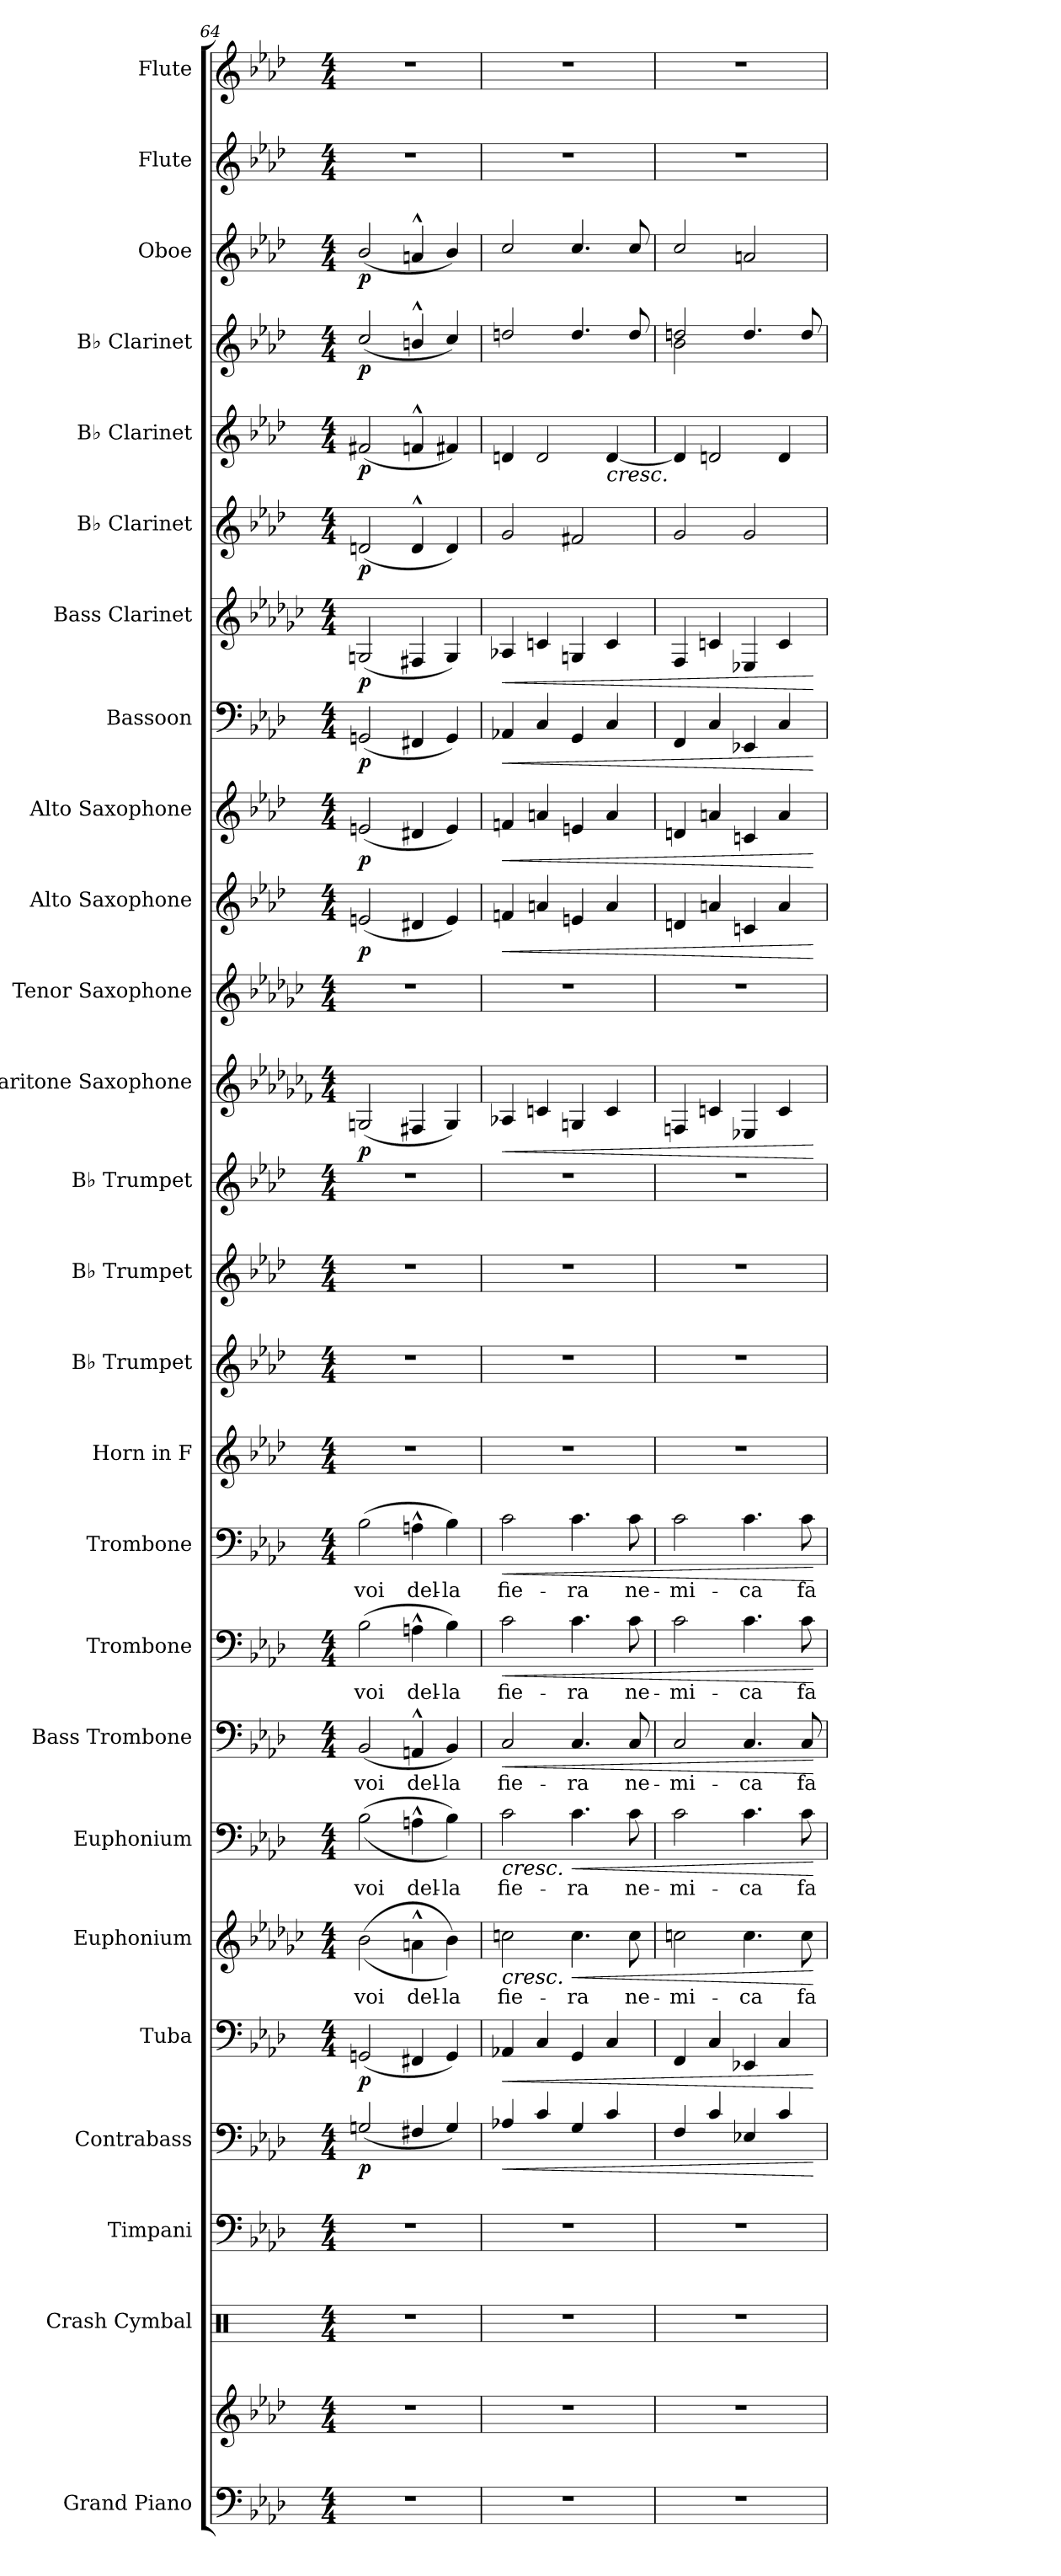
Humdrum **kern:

**kern	**kern	**kern	**kern	**kern	**dynam	**kern	**dynam	**kern	**text	**dynam	**kern	**text	**dynam	**kern	**text	**dynam	**kern	**text	**dynam	**kern	**text	**dynam	**kern	**kern	**kern	**kern	**kern	**dynam	**kern	**kern	**dynam	**kern	**dynam	**kern	**dynam	**kern	**dynam	**kern	**dynam	**kern	**dynam	**kern	**dynam	**kern	**dynam	**kern	**kern
*part26	*part26	*part25	*part24	*part23	*part23	*part22	*part22	*part21	*part21	*part21	*part20	*part20	*part20	*part19	*part19	*part19	*part18	*part18	*part18	*part17	*part17	*part17	*part16	*part15	*part14	*part13	*part12	*part12	*part11	*part10	*part10	*part9	*part9	*part8	*part8	*part7	*part7	*part6	*part6	*part5	*part5	*part4	*part4	*part3	*part3	*part2	*part1
*staff27	*staff26	*staff25	*staff24	*staff23	*staff23	*staff22	*staff22	*staff21	*staff21	*staff21	*staff20	*staff20	*staff20	*staff19	*staff19	*staff19	*staff18	*staff18	*staff18	*staff17	*staff17	*staff17	*staff16	*staff15	*staff14	*staff13	*staff12	*staff12	*staff11	*staff10	*staff10	*staff9	*staff9	*staff8	*staff8	*staff7	*staff7	*staff6	*staff6	*staff5	*staff5	*staff4	*staff4	*staff3	*staff3	*staff2	*staff1
*I"Grand Piano	*	*I"Crash Cymbal	*I"Timpani	*I"Contrabass	*	*I"Tuba	*	*I"Euphonium	*	*	*I"Euphonium	*	*	*I"Bass Trombone	*	*	*I"Trombone	*	*	*I"Trombone	*	*	*I"Horn in F	*I"B♭ Trumpet	*I"B♭ Trumpet	*I"B♭ Trumpet	*I"Baritone Saxophone	*	*I"Tenor Saxophone	*I"Alto Saxophone	*	*I"Alto Saxophone	*	*I"Bassoon	*	*I"Bass Clarinet	*	*I"B♭ Clarinet	*	*I"B♭ Clarinet	*	*I"B♭ Clarinet	*	*I"Oboe	*	*I"Flute	*I"Flute
*I'Pno.	*	*I'Cr. Cym.	*I'Timp.	*I'Cb.	*	*I'Tba.	*	*I'Euph.	*	*	*I'Euph.	*	*	*I'B. Tbn.	*	*	*I'Tbn.	*	*	*I'Tbn.	*	*	*	*I'B♭ Tpt.	*I'B♭ Tpt.	*I'B♭ Tpt.	*I'Bar. Sax.	*	*I'T. Sax.	*I'A. Sax.	*	*I'A. Sax.	*	*I'Bsn.	*	*I'B. Cl.	*	*I'B♭ Cl.	*	*I'B♭ Cl.	*	*I'B♭ Cl.	*	*I'Ob.	*	*I'Fl.	*I'Fl.
*clefF4	*clefG2	*clefX	*clefF4	*clefF4	*	*clefF4	*	*clefG2	*	*	*clefF4	*	*	*clefF4	*	*	*clefF4	*	*	*clefF4	*	*	*clefG2	*clefG2	*clefG2	*clefG2	*clefG2	*	*clefG2	*clefG2	*	*clefG2	*	*clefF4	*	*clefG2	*	*clefG2	*	*clefG2	*	*clefG2	*	*clefG2	*	*clefG2	*clefG2
*	*	*	*	*ITrd7c12	*	*	*	*ITrd8c14	*	*	*	*	*	*	*	*	*	*	*	*	*	*	*ITrd4c7	*ITrd1c2	*ITrd1c2	*ITrd1c2	*ITrd12c21	*	*ITrd8c14	*ITrd5c9	*	*ITrd5c9	*	*	*	*ITrd8c14	*	*ITrd1c2	*	*ITrd1c2	*	*ITrd1c2	*	*	*	*	*
*k[b-e-a-d-]	*k[b-e-a-d-]	*k[]	*k[b-e-a-d-]	*k[b-e-a-d-]	*	*k[b-e-a-d-]	*	*k[b-e-a-d-g-c-]	*	*	*k[b-e-a-d-]	*	*	*k[b-e-a-d-]	*	*	*k[b-e-a-d-]	*	*	*k[b-e-a-d-]	*	*	*k[b-e-a-d-g-]	*k[b-e-a-d-g-c-]	*k[b-e-a-d-g-c-]	*k[b-e-a-d-g-c-]	*k[b-e-a-d-g-c-f-]	*	*k[b-e-a-d-g-c-]	*k[b-e-a-d-g-c-f-]	*	*k[b-e-a-d-g-c-f-]	*	*k[b-e-a-d-]	*	*k[b-e-a-d-g-c-]	*	*k[b-e-a-d-g-c-]	*	*k[b-e-a-d-g-c-]	*	*k[b-e-a-d-g-c-]	*	*k[b-e-a-d-]	*	*k[b-e-a-d-]	*k[b-e-a-d-]
*M4/4	*M4/4	*M4/4	*M4/4	*M4/4	*	*M4/4	*	*M4/4	*	*	*M4/4	*	*	*M4/4	*	*	*M4/4	*	*	*M4/4	*	*	*M4/4	*M4/4	*M4/4	*M4/4	*M4/4	*	*M4/4	*M4/4	*	*M4/4	*	*M4/4	*	*M4/4	*	*M4/4	*	*M4/4	*	*M4/4	*	*M4/4	*	*M4/4	*M4/4
=64	=64	=64	=64	=64	=64	=64	=64	=64	=64	=64	=64	=64	=64	=64	=64	=64	=64	=64	=64	=64	=64	=64	=64	=64	=64	=64	=64	=64	=64	=64	=64	=64	=64	=64	=64	=64	=64	=64	=64	=64	=64	=64	=64	=64	=64	=64	=64
!	!	!	!	!	!LO:DY:b	!	!LO:DY:b	!	!LO:LY:b	!	!	!LO:LY:b	!	!	!LO:LY:b	!	!	!LO:LY:b	!	!	!LO:LY:b	!	!	!	!	!	!	!LO:DY:b	!	!	!LO:DY:b	!	!LO:DY:b	!	!LO:DY:b	!	!LO:DY:b	!	!LO:DY:b	!	!LO:DY:b	!	!LO:DY:b	!	!LO:DY:b	!	!
1r	1r	1r	1r	(>2GGn/	p	(>2GGn/	p	(>(>2B-\	voi	.	(>(>2B-\	voi	.	(>2BB-/	voi	.	(>2B-\	voi	.	(>2B-\	voi	.	1r	1r	1r	1r	(>2GGn/	p	1r	(>2Gn/	p	(>2Gn/	p	(>2GGn/	p	(>2GGn/	p	(>2cn/	p	(>2en/	p	(>2b-/	p	(>2b-/	p	1r	1r
!	!	!	!	!	!	!	!	!	!LO:LY:b	!	!	!LO:LY:b	!	!	!LO:LY:b	!	!	!LO:LY:b	!	!	!LO:LY:b	!	!	!	!	!	!	!	!	!	!	!	!	!	!	!	!	!	!	!	!	!	!	!	!	!	!
.	.	.	.	4FF#X/	.	4FF#X/	.	4An^^\	del-	.	4An^^\	del-	.	4AAn^^/	del-	.	4An^^\	del-	.	4An^^\	del-	.	.	.	.	.	4FF#X/	.	.	4F#X/	.	4F#X/	.	4FF#X/	.	4FF#X/	.	4c^^/	.	4e-X^^/	.	4an^^/	.	4an^^/	.	.	.
!	!	!	!	!	!	!	!	!	!LO:LY:b	!	!	!LO:LY:b	!	!	!LO:LY:b	!	!	!LO:LY:b	!	!	!LO:LY:b	!	!	!	!	!	!	!	!	!	!	!	!	!	!	!	!	!	!	!	!	!	!	!	!	!	!
.	.	.	.	4GG/)	.	4GG/)	.	4B-\))	-la	.	4B-\))	-la	.	4BB-/)	-la	.	4B-\)	-la	.	4B-\)	-la	.	.	.	.	.	4GG/)	.	.	4G/)	.	4G/)	.	4GG/)	.	4GG/)	.	4c/)	.	4en/)	.	4b-/)	.	4b-/)	.	.	.
=65	=65	=65	=65	=65	=65	=65	=65	=65	=65	=65	=65	=65	=65	=65	=65	=65	=65	=65	=65	=65	=65	=65	=65	=65	=65	=65	=65	=65	=65	=65	=65	=65	=65	=65	=65	=65	=65	=65	=65	=65	=65	=65	=65	=65	=65	=65	=65
!	!	!	!	!	!LO:HP:b	!	!LO:HP:b	!	!LO:LY:b	!LO:HP:b	!	!LO:LY:b	!LO:HP:b	!	!LO:LY:b	!LO:HP:b	!	!LO:LY:b	!LO:HP:b	!	!LO:LY:b	!LO:HP:b	!	!	!	!	!	!LO:HP:b	!	!	!LO:HP:b	!	!LO:HP:b	!	!LO:HP:b	!	!LO:HP:b	!	!	!	!	!	!	!	!	!	!
1r	1r	1r	1r	4AA-X/	<	4AA-X/	<	2cn\	fie-	<	2c\	fie-	<	2C/	fie-	<	2c\	fie-	<	2c\	fie-	<	1r	1r	1r	1r	4AA-X/	<	1r	4A-X/	<	4A-X/	<	4AA-X/	<	4AA-X/	<	2f/	.	4cn/	.	2ccn/	.	2cc/	.	1r	1r
.	.	.	.	4C/	.	4C/	.	.	.	.	.	.	.	.	.	.	.	.	.	.	.	.	.	.	.	.	4Cn/	.	.	4cn/	.	4cn/	.	4C/	.	4Cn/	.	.	.	2c/	.	.	.	.	.	.	.
!	!	!	!	!	!	!	!	!	!LO:LY:b	!LO:HP:b	!	!LO:LY:b	!LO:HP:b	!	!LO:LY:b	!	!	!LO:LY:b	!	!	!LO:LY:b	!	!	!	!	!	!	!	!	!	!	!	!	!	!	!	!	!	!	!	!	!	!	!	!	!	!
.	.	.	.	4GG/	.	4GG/	.	4.c\	-ra	<	4.c\	-ra	<	4.C/	-ra	.	4.c\	-ra	.	4.c\	-ra	.	.	.	.	.	4GGn/	.	.	4Gn/	.	4Gn/	.	4GG/	.	4GGn/	.	2en/	.	.	.	4.cc/	.	4.cc/	.	.	.
!	!	!	!	!	!	!	!	!	!	!	!	!	!	!	!	!	!	!	!	!	!	!	!	!	!	!	!	!	!	!	!	!	!	!	!	!	!	!	!	!LO:TX:b:i:t=cresc.	!	!	!	!	!	!	!
.	.	.	.	4C/	.	4C/	.	.	.	.	.	.	.	.	.	.	.	.	.	.	.	.	.	.	.	.	4C/	.	.	4c/	.	4c/	.	4C/	.	4C/	.	.	.	[4c/	.	.	.	.	.	.	.
!	!	!	!	!	!	!	!	!	!LO:LY:b	!	!	!LO:LY:b	!	!	!LO:LY:b	!	!	!LO:LY:b	!	!	!LO:LY:b	!	!	!	!	!	!	!	!	!	!	!	!	!	!	!	!	!	!	!	!	!	!	!	!	!	!
.	.	.	.	.	.	.	.	8c\	ne-	.	8c\	ne-	.	8C/	ne-	.	8c\	ne-	.	8c\	ne-	.	.	.	.	.	.	.	.	.	.	.	.	.	.	.	.	.	.	.	.	8cc/	.	8cc/	.	.	.
!!LO:PB:g=z
=66	=66	=66	=66	=66	=66	=66	=66	=66	=66	=66	=66	=66	=66	=66	=66	=66	=66	=66	=66	=66	=66	=66	=66	=66	=66	=66	=66	=66	=66	=66	=66	=66	=66	=66	=66	=66	=66	=66	=66	=66	=66	=66	=66	=66	=66	=66	=66
!	!	!	!	!	!	!	!	!	!LO:LY:b	!	!	!LO:LY:b	!	!	!LO:LY:b	!	!	!LO:LY:b	!	!	!LO:LY:b	!	!	!	!	!	!	!	!	!	!	!	!	!	!	!	!	!	!	!	!	!	!	!	!	!	!
*	*	*	*	*	*	*	*	*	*	*	*	*	*	*	*	*	*	*	*	*	*	*	*	*	*	*	*	*	*	*	*	*	*	*	*	*	*	*	*	*	*	*^	*	*	*	*	*
1r	1r	1r	1r	4FF/	.	4FF/	.	2cn\	-mi-	.	2c\	-mi-	.	2C/	-mi-	.	2c\	-mi-	.	2c\	-mi-	.	1r	1r	1r	1r	4FFn/	.	1r	4Fn/	.	4Fn/	.	4FF/	.	4FF/	.	2f/	.	4c/]	.	2ccn/	2a-\	.	2cc/	.	1r	1r
.	.	.	.	4C/	.	4C/	.	.	.	.	.	.	.	.	.	.	.	.	.	.	.	.	.	.	.	.	4Cn/	.	.	4cn/	.	4cn/	.	4C/	.	4Cn/	.	.	.	2cn/	.	.	.	.	.	.	.	.
!	!	!	!	!	!	!	!	!	!LO:LY:b	!	!	!LO:LY:b	!	!	!LO:LY:b	!	!	!LO:LY:b	!	!	!LO:LY:b	!	!	!	!	!	!	!	!	!	!	!	!	!	!	!	!	!	!	!	!	!	!	!	!	!	!	!
.	.	.	.	4EE-X/	.	4EE-X/	.	4.c\	-ca	.	4.c\	-ca	.	4.C/	-ca	.	4.c\	-ca	.	4.c\	-ca	.	.	.	.	.	4EE-X/	.	.	4E-X/	.	4E-X/	.	4EE-X/	.	4EE-X/	.	2f/	.	.	.	4.cc/	2ryy	.	2an/	.	.	.
.	.	.	.	4C/	.	4C/	.	.	.	.	.	.	.	.	.	.	.	.	.	.	.	.	.	.	.	.	4C/	.	.	4c/	.	4c/	.	4C/	.	4C/	.	.	.	4c/	.	.	.	.	.	.	.	.
!	!	!	!	!	!	!	!	!	!LO:LY:b	!	!	!LO:LY:b	!	!	!LO:LY:b	!	!	!LO:LY:b	!	!	!LO:LY:b	!	!	!	!	!	!	!	!	!	!	!	!	!	!	!	!	!	!	!	!	!	!	!	!	!	!	!
.	.	.	.	.	.	.	.	8c\	fa-	.	8c\	fa-	.	8C/	fa-	.	8c\	fa-	.	8c\	fa-	.	.	.	.	.	.	.	.	.	.	.	.	.	.	.	.	.	.	.	.	8cc/	.	.	.	.	.	.
*	*	*	*	*	*	*	*	*	*	*	*	*	*	*	*	*	*	*	*	*	*	*	*	*	*	*	*	*	*	*	*	*	*	*	*	*	*	*	*	*	*	*v	*v	*	*	*	*	*
.	.	.	.	.	[	.	[	.	.	[ [	.	.	[ [	.	.	[	.	.	[	.	.	[	.	.	.	.	.	[	.	.	[	.	[	.	[	.	[	.	.	.	.	.	.	.	.	.	.
=	=	=	=	=	=	=	=	=	=	=	=	=	=	=	=	=	=	=	=	=	=	=	=	=	=	=	=	=	=	=	=	=	=	=	=	=	=	=	=	=	=	=	=	=	=	=	=
*-	*-	*-	*-	*-	*-	*-	*-	*-	*-	*-	*-	*-	*-	*-	*-	*-	*-	*-	*-	*-	*-	*-	*-	*-	*-	*-	*-	*-	*-	*-	*-	*-	*-	*-	*-	*-	*-	*-	*-	*-	*-	*-	*-	*-	*-	*-	*-
